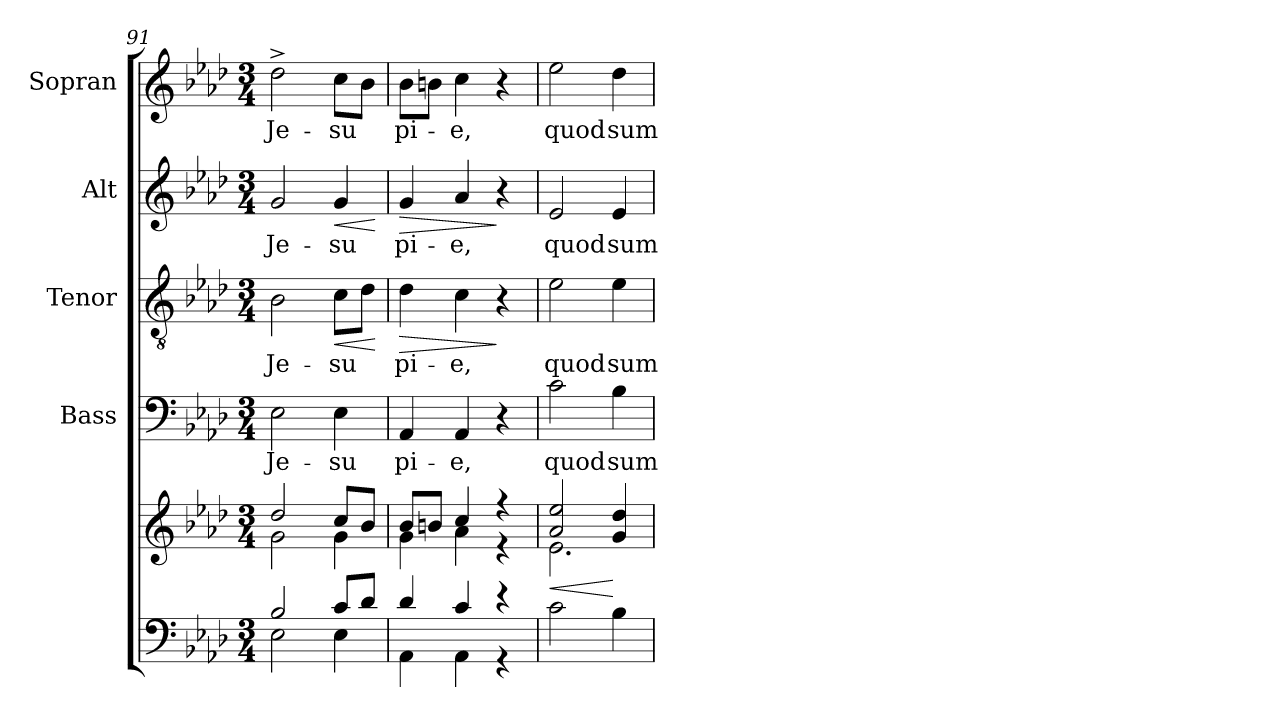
**kern	**kern	**dynam	**kern	**text	**kern	**text	**dynam	**kern	**text	**dynam	**kern	**text
*part5	*part5	*part5	*part4	*part4	*part3	*part3	*part3	*part2	*part2	*part2	*part1	*part1
*staff6	*staff5	*staff5/6	*staff4	*staff4	*staff3	*staff3	*staff3	*staff2	*staff2	*staff2	*staff1	*staff1
*	*	*	*I"Bass	*	*I"Tenor	*	*	*I"Alt	*	*	*I"Sopran	*
*	*	*	*I'B.	*	*I'T.	*	*	*I'A.	*	*	*I'S.	*
*clefF4	*clefG2	*	*clefF4	*	*clefGv2	*	*	*clefG2	*	*	*clefG2	*
*k[b-e-a-d-]	*k[b-e-a-d-]	*	*k[b-e-a-d-]	*	*k[b-e-a-d-]	*	*	*k[b-e-a-d-]	*	*	*k[b-e-a-d-]	*
*A-:	*A-:	*	*A-:	*	*A-:	*	*	*A-:	*	*	*A-:	*
*M3/4	*M3/4	*	*M3/4	*	*M3/4	*	*	*M3/4	*	*	*M3/4	*
=91	=91	=91	=91	=91	=91	=91	=91	=91	=91	=91	=91	=91
*^	*^	*	*	*	*	*	*	*	*	*	*	*
!	!	!	!	!	!	!LO:LY:b	!	!LO:LY:b	!	!	!LO:LY:b	!	!	!LO:LY:b
2B-/	2E-\	2dd-/	2g\	.	2E-\	Je-	2B-\	Je-	.	2g/	Je-	.	2dd-^>\	Je-
!	!	!	!	!	!	!LO:LY:b	!	!LO:LY:b	!LO:HP:b	!	!LO:LY:b	!LO:HP:b	!	!LO:LY:b
8c/L	4E-\	8cc/L	4g\	.	4E-\	-su	8c\L	-su	<	4g/	-su	<	8cc\L	-su
8d-/J	.	8b-/J	.	.	.	.	8d-\J	.	.	.	.	.	8b-\J	.
*v	*v	*	*	*	*	*	*	*	*	*	*	*	*	*
*	*v	*v	*	*	*	*	*	*	*	*	*	*	*
.	.	.	.	.	.	.	[	.	.	[	.	.
=92	=92	=92	=92	=92	=92	=92	=92	=92	=92	=92	=92	=92
*^	*^	*	*	*	*	*	*	*	*	*	*	*
!	!	!	!	!	!	!LO:LY:b	!	!LO:LY:b	!LO:HP:b	!	!LO:LY:b	!LO:HP:b	!	!LO:LY:b
4d-/	4AA-\	8b-/L	4g\	.	4AA-/	pi-	4d-\	pi-	>	4g/	pi-	>	8b-\L	pi-
.	.	8bn/J	.	.	.	.	.	.	.	.	.	.	8bn\J	.
!	!	!	!	!	!	!LO:LY:b	!	!LO:LY:b	!	!	!LO:LY:b	!	!	!LO:LY:b
4c/	4AA-\	4cc/	4a-\	.	4AA-/	-e,	4c\	-e,	.	4a-/	-e,	.	4cc\	-e,
4r	4r	4r	4r	.	4r	.	4r	.	]	4r	.	]	4r	.
=93	=93	=93	=93	=93	=93	=93	=93	=93	=93	=93	=93	=93	=93	=93
!	!	!	!	!LO:HP:b	!	!LO:LY:b	!	!LO:LY:b	!	!	!LO:LY:b	!	!	!LO:LY:b
*v	*v	*	*	*	*	*	*	*	*	*	*	*	*	*
2c\	2a-/ 2ee-/	2.e-\	<	2c\	quod	2e-\	quod	.	2e-/	quod	.	2ee-\	quod
!	!	!	!	!	!LO:LY:b	!	!LO:LY:b	!	!	!LO:LY:b	!	!	!LO:LY:b
4B-\	4g/ 4dd-/	.	[	4B-\	sum	4e-\	sum	.	4e-/	sum	.	4dd-\	sum
*	*v	*v	*	*	*	*	*	*	*	*	*	*	*
=	=	=	=	=	=	=	=	=	=	=	=	=
*-	*-	*-	*-	*-	*-	*-	*-	*-	*-	*-	*-	*-
